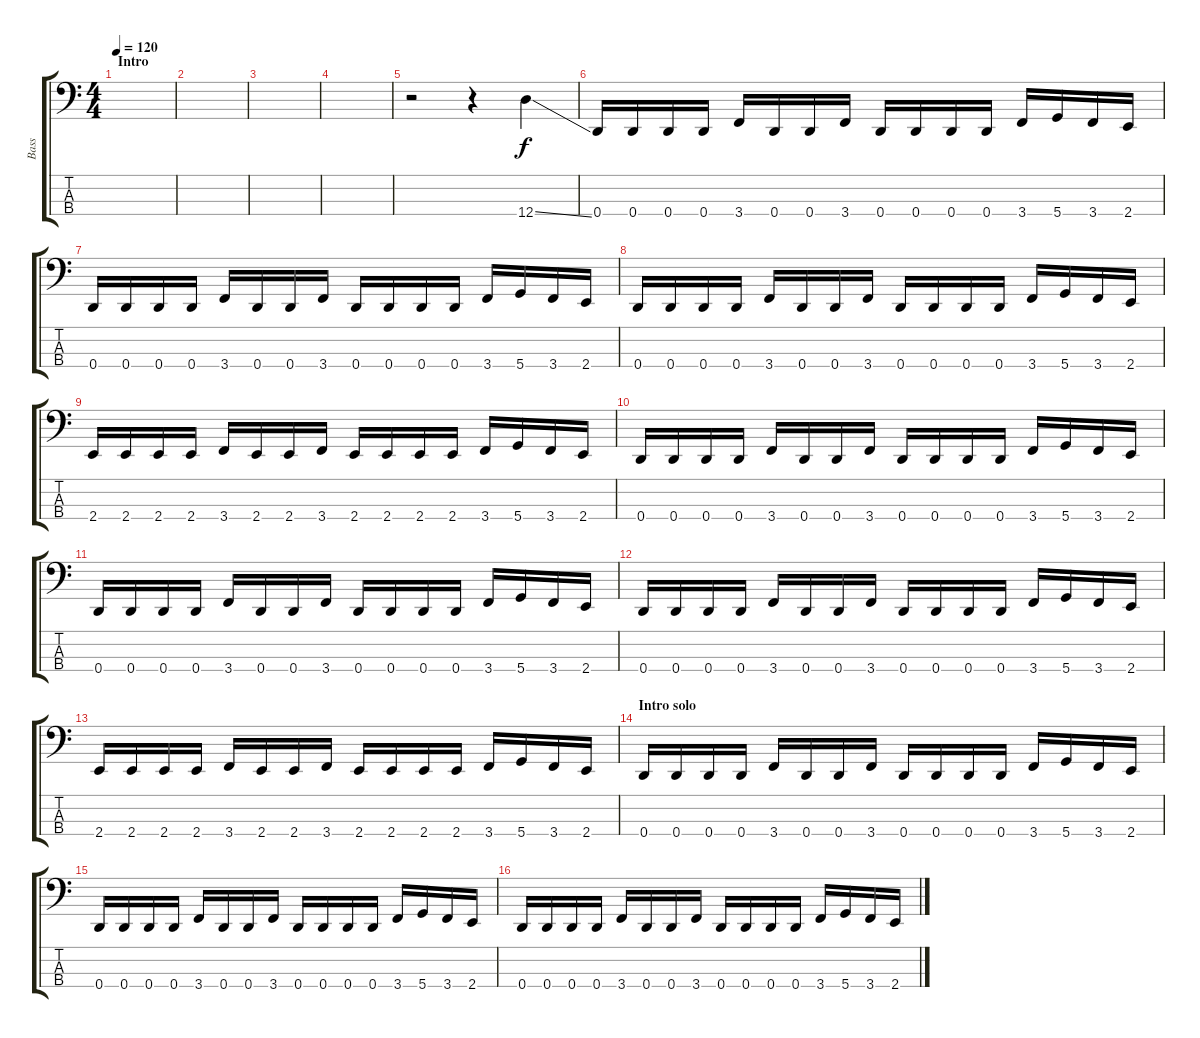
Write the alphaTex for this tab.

\track ("Bass" "Bass") {instrument electricbasspick}
\staff {score tabs}
\tuning (G2 D2 A1 D1) {hide}
\ts (4 4)
\section ("" "Intro")
\tempo 120
\clef f4
\ks c
|
|
|
|
r.2 r.4 12.4{ss}.4 |
0.4.16 0.4.16 0.4.16 0.4.16 3.4.16 0.4.16 0.4.16 3.4.16 0.4.16 0.4.16 0.4.16 0.4.16 3.4.16 5.4.16 3.4.16 2.4.16 |
0.4.16 0.4.16 0.4.16 0.4.16 3.4.16 0.4.16 0.4.16 3.4.16 0.4.16 0.4.16 0.4.16 0.4.16 3.4.16 5.4.16 3.4.16 2.4.16 |
0.4.16 0.4.16 0.4.16 0.4.16 3.4.16 0.4.16 0.4.16 3.4.16 0.4.16 0.4.16 0.4.16 0.4.16 3.4.16 5.4.16 3.4.16 2.4.16 |
2.4.16 2.4.16 2.4.16 2.4.16 3.4.16 2.4.16 2.4.16 3.4.16 2.4.16 2.4.16 2.4.16 2.4.16 3.4.16 5.4.16 3.4.16 2.4.16 |
0.4.16 0.4.16 0.4.16 0.4.16 3.4.16 0.4.16 0.4.16 3.4.16 0.4.16 0.4.16 0.4.16 0.4.16 3.4.16 5.4.16 3.4.16 2.4.16 |
0.4.16 0.4.16 0.4.16 0.4.16 3.4.16 0.4.16 0.4.16 3.4.16 0.4.16 0.4.16 0.4.16 0.4.16 3.4.16 5.4.16 3.4.16 2.4.16 |
0.4.16 0.4.16 0.4.16 0.4.16 3.4.16 0.4.16 0.4.16 3.4.16 0.4.16 0.4.16 0.4.16 0.4.16 3.4.16 5.4.16 3.4.16 2.4.16 |
2.4.16 2.4.16 2.4.16 2.4.16 3.4.16 2.4.16 2.4.16 3.4.16 2.4.16 2.4.16 2.4.16 2.4.16 3.4.16 5.4.16 3.4.16 2.4.16 |
\section ("" "Intro solo")
0.4.16 0.4.16 0.4.16 0.4.16 3.4.16 0.4.16 0.4.16 3.4.16 0.4.16 0.4.16 0.4.16 0.4.16 3.4.16 5.4.16 3.4.16 2.4.16 |
0.4.16 0.4.16 0.4.16 0.4.16 3.4.16 0.4.16 0.4.16 3.4.16 0.4.16 0.4.16 0.4.16 0.4.16 3.4.16 5.4.16 3.4.16 2.4.16 |
0.4.16 0.4.16 0.4.16 0.4.16 3.4.16 0.4.16 0.4.16 3.4.16 0.4.16 0.4.16 0.4.16 0.4.16 3.4.16 5.4.16 3.4.16 2.4.16
